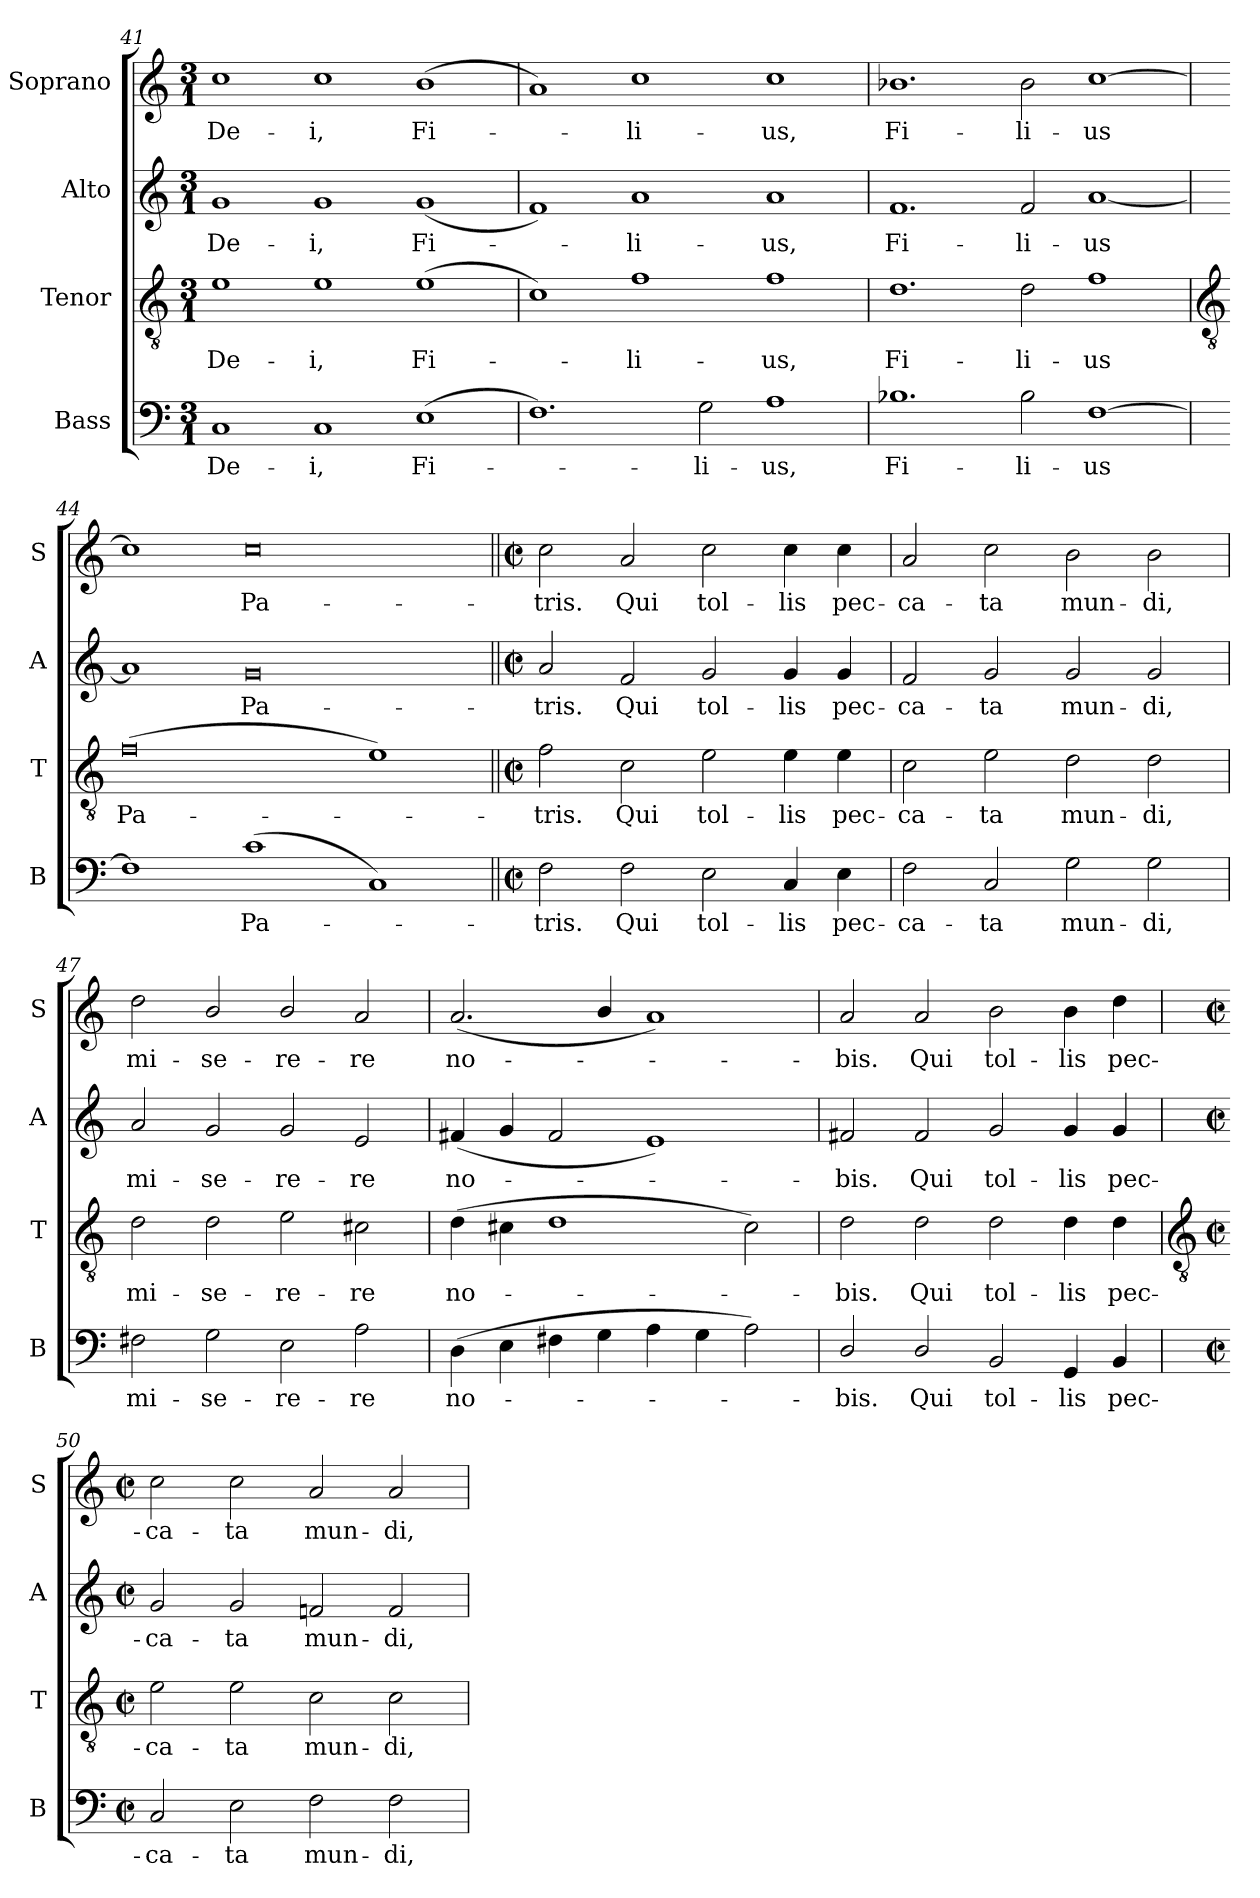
**kern	**text	**kern	**text	**kern	**text	**kern	**text
*part4	*part4	*part3	*part3	*part2	*part2	*part1	*part1
*staff4	*staff4	*staff3	*staff3	*staff2	*staff2	*staff1	*staff1
*I"Bass	*	*I"Tenor	*	*I"Alto	*	*I"Soprano	*
*I'B	*	*I'T	*	*I'A	*	*I'S	*
*clefF4	*	*clefGv2	*	*clefG2	*	*clefG2	*
*k[]	*	*k[]	*	*k[]	*	*k[]	*
*C:	*	*C:	*	*C:	*	*C:	*
*M3/1	*	*M3/1	*	*M3/1	*	*M3/1	*
=41	=41	=41	=41	=41	=41	=41	=41
!	!LO:LY:b	!	!LO:LY:b	!	!LO:LY:b	!	!LO:LY:b
1C	De-	1e	De-	1g	De-	1cc	De-
!	!LO:LY:b	!	!LO:LY:b	!	!LO:LY:b	!	!LO:LY:b
1C	-i,	1e	-i,	1g	-i,	1cc	-i,
!	!LO:LY:b	!	!LO:LY:b	!	!LO:LY:b	!	!LO:LY:b
(>1E	Fi-	(>1e	Fi-	(<1g	Fi-	(<1b	Fi-
=42	=42	=42	=42	=42	=42	=42	=42
1.F)	.	1c)	.	1f)	.	1a)	.
!	!	!	!LO:LY:b	!	!LO:LY:b	!	!LO:LY:b
.	.	1f	li-	1a	li-	1cc	li-
!	!LO:LY:b	!	!	!	!	!	!
2G	li-	.	.	.	.	.	.
!	!LO:LY:b	!	!LO:LY:b	!	!LO:LY:b	!	!LO:LY:b
1A	-us,	1f	-us,	1a	-us,	1cc	-us,
=43	=43	=43	=43	=43	=43	=43	=43
!	!LO:LY:b	!	!LO:LY:b	!	!LO:LY:b	!	!LO:LY:b
1.B-X	Fi-	1.d	Fi-	1.f	Fi-	1.b-X	Fi-
!	!LO:LY:b	!	!LO:LY:b	!	!LO:LY:b	!	!LO:LY:b
2B-	-li-	2d	-li-	2f	-li-	2b-	-li-
!	!LO:LY:b	!	!LO:LY:b	!	!LO:LY:b	!	!LO:LY:b
[1F	-us	1f	-us	[1a	-us	[1cc	-us
!!LO:LB:g=z
=44	=44	=44	=44	=44	=44	=44	=44
*	*	*clefGv2	*	*	*	*	*
!	!	!	!LO:LY:b	!	!	!	!
1F]	.	(>0f	Pa-	1a]	.	1cc]	.
!	!LO:LY:b	!	!	!	!LO:LY:b	!	!LO:LY:b
(1c	Pa-	.	.	0g	Pa-	0cc	Pa-
1C)	.	1e)	.	.	.	.	.
=45||	=45||	=45||	=45||	=45||	=45||	=45||	=45||
*M4/2	*	*M4/2	*	*M4/2	*	*M4/2	*
*met(c|)	*	*met(c|)	*	*met(c|)	*	*met(c|)	*
!	!LO:LY:b	!	!LO:LY:b	!	!LO:LY:b	!	!LO:LY:b
2F	tris.	2f	tris.	2a	-tris.	2cc	-tris.
!	!LO:LY:b	!	!LO:LY:b	!	!LO:LY:b	!	!LO:LY:b
2F	Qui	2c	Qui	2f	Qui	2a	Qui
!	!LO:LY:b	!	!LO:LY:b	!	!LO:LY:b	!	!LO:LY:b
2E	tol-	2e	tol-	2g	tol-	2cc	tol-
!	!LO:LY:b	!	!LO:LY:b	!	!LO:LY:b	!	!LO:LY:b
4C	-lis	4e	-lis	4g	-lis	4cc	-lis
!	!LO:LY:b	!	!LO:LY:b	!	!LO:LY:b	!	!LO:LY:b
4E	pec-	4e	pec-	4g	pec-	4cc	pec-
=46	=46	=46	=46	=46	=46	=46	=46
!	!LO:LY:b	!	!LO:LY:b	!	!LO:LY:b	!	!LO:LY:b
2F	-ca-	2c	-ca-	2f	-ca-	2a	-ca-
!	!LO:LY:b	!	!LO:LY:b	!	!LO:LY:b	!	!LO:LY:b
2C	-ta	2e	-ta	2g	-ta	2cc	-ta
!	!LO:LY:b	!	!LO:LY:b	!	!LO:LY:b	!	!LO:LY:b
2G	mun-	2d	mun-	2g	mun-	2b	mun-
!	!LO:LY:b	!	!LO:LY:b	!	!LO:LY:b	!	!LO:LY:b
2G	-di,	2d	-di,	2g	-di,	2b	-di,
=47	=47	=47	=47	=47	=47	=47	=47
!	!LO:LY:b	!	!LO:LY:b	!	!LO:LY:b	!	!LO:LY:b
2F#X	mi-	2d	mi-	2a	mi-	2dd	mi-
!	!LO:LY:b	!	!LO:LY:b	!	!LO:LY:b	!	!LO:LY:b
2G	-se-	2d	-se-	2g	-se-	2b/	-se-
!	!LO:LY:b	!	!LO:LY:b	!	!LO:LY:b	!	!LO:LY:b
2E	-re-	2e	-re-	2g	-re-	2b/	-re-
!	!LO:LY:b	!	!LO:LY:b	!	!LO:LY:b	!	!LO:LY:b
2A	-re	2c#X	-re	2e	-re	2a	-re
=48	=48	=48	=48	=48	=48	=48	=48
!	!LO:LY:b	!	!LO:LY:b	!	!LO:LY:b	!	!LO:LY:b
(>4D	no-	(>4d	no-	(<4f#X	no-	(<2.a	no-
4E	.	4c#X	.	4g	.	.	.
4F#X	.	1d	.	2f#	.	.	.
4G	.	.	.	.	.	4b/	.
4A	.	.	.	1e)	.	1a)	.
4G	.	.	.	.	.	.	.
2A)	.	2c#)	.	.	.	.	.
=49	=49	=49	=49	=49	=49	=49	=49
!	!LO:LY:b	!	!LO:LY:b	!	!LO:LY:b	!	!LO:LY:b
2D/	bis.	2d	bis.	2f#X	bis.	2a	bis.
!	!LO:LY:b	!	!LO:LY:b	!	!LO:LY:b	!	!LO:LY:b
2D/	Qui	2d	Qui	2f#	Qui	2a	Qui
!	!LO:LY:b	!	!LO:LY:b	!	!LO:LY:b	!	!LO:LY:b
2BB	tol-	2d	tol-	2g	tol-	2b	tol-
!	!LO:LY:b	!	!LO:LY:b	!	!LO:LY:b	!	!LO:LY:b
4GG	-lis	4d	-lis	4g	-lis	4b	-lis
!	!LO:LY:b	!	!LO:LY:b	!	!LO:LY:b	!	!LO:LY:b
4BB	pec-	4d	pec-	4g	pec-	4dd	pec-
!!LO:LB:g=z
=50	=50	=50	=50	=50	=50	=50	=50
*	*	*clefGv2	*	*	*	*	*
*M4/2	*	*M4/2	*	*M4/2	*	*M4/2	*
*met(c|)	*	*met(c|)	*	*met(c|)	*	*met(c|)	*
!	!LO:LY:b	!	!LO:LY:b	!	!LO:LY:b	!	!LO:LY:b
2C	-ca-	2e	-ca-	2g	-ca-	2cc	-ca-
!	!LO:LY:b	!	!LO:LY:b	!	!LO:LY:b	!	!LO:LY:b
2E	-ta	2e	-ta	2g	-ta	2cc	-ta
!	!LO:LY:b	!	!LO:LY:b	!	!LO:LY:b	!	!LO:LY:b
2F	mun-	2c	mun-	2fn	mun-	2a	mun-
!	!LO:LY:b	!	!LO:LY:b	!	!LO:LY:b	!	!LO:LY:b
2F	-di,	2c	-di,	2f	-di,	2a	-di,
=	=	=	=	=	=	=	=
*-	*-	*-	*-	*-	*-	*-	*-
